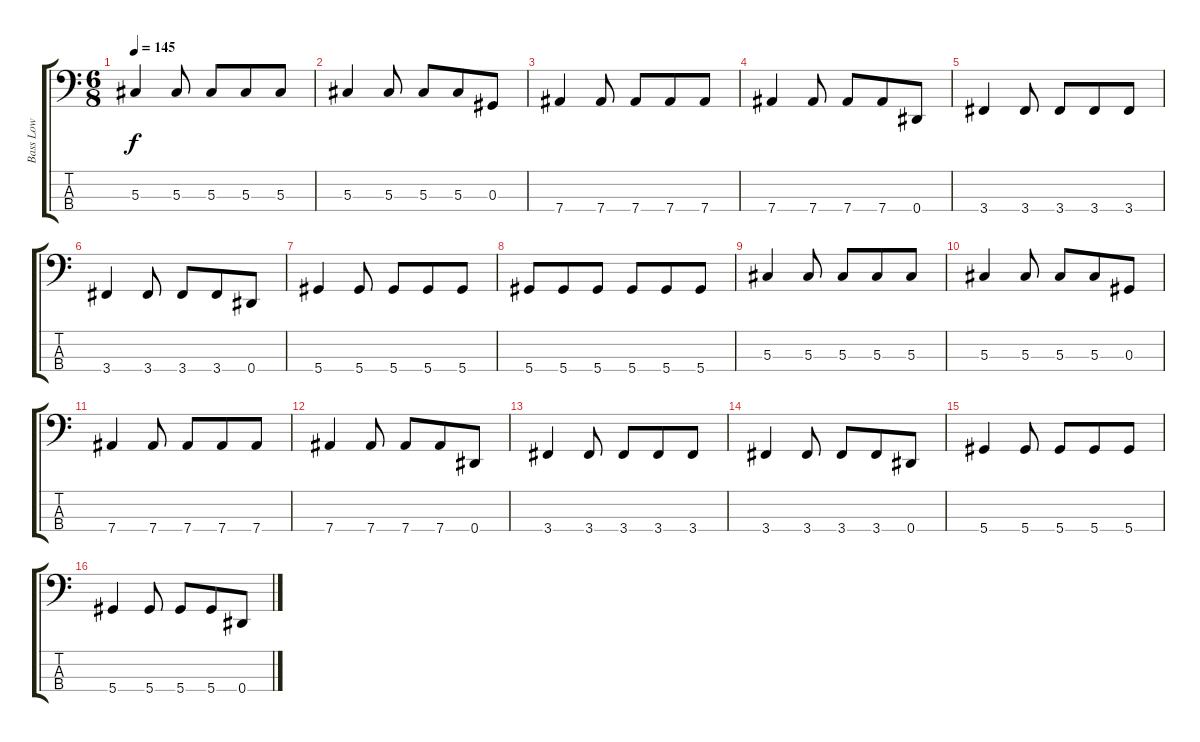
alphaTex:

\track ("Bass Low" "Bass Low") {instrument electricbassfinger}
\staff {score tabs}
\tuning (Gb2 Db2 Ab1 Eb1) {hide}
\ts (6 8)
\tempo 145
\clef f4
\ks c
5.3.4{dy f instrument electricbassfinger} 5.3.8 5.3.8 5.3.8 5.3.8 |
5.3.4 5.3.8 5.3.8 5.3.8 0.3.8 |
7.4.4 7.4.8 7.4.8 7.4.8 7.4.8 |
7.4.4 7.4.8 7.4.8 7.4.8 0.4.8 |
3.4.4 3.4.8 3.4.8 3.4.8 3.4.8 |
3.4.4 3.4.8 3.4.8 3.4.8 0.4.8 |
5.4.4 5.4.8 5.4.8 5.4.8 5.4.8 |
5.4.8 5.4.8 5.4.8 5.4.8 5.4.8 5.4.8 |
5.3.4 5.3.8 5.3.8 5.3.8 5.3.8 |
5.3.4 5.3.8 5.3.8 5.3.8 0.3.8 |
7.4.4 7.4.8 7.4.8 7.4.8 7.4.8 |
7.4.4 7.4.8 7.4.8 7.4.8 0.4.8 |
3.4.4 3.4.8 3.4.8 3.4.8 3.4.8 |
3.4.4 3.4.8 3.4.8 3.4.8 0.4.8 |
5.4.4 5.4.8 5.4.8 5.4.8 5.4.8 |
5.4.4 5.4.8 5.4.8 5.4.8 0.4.8
